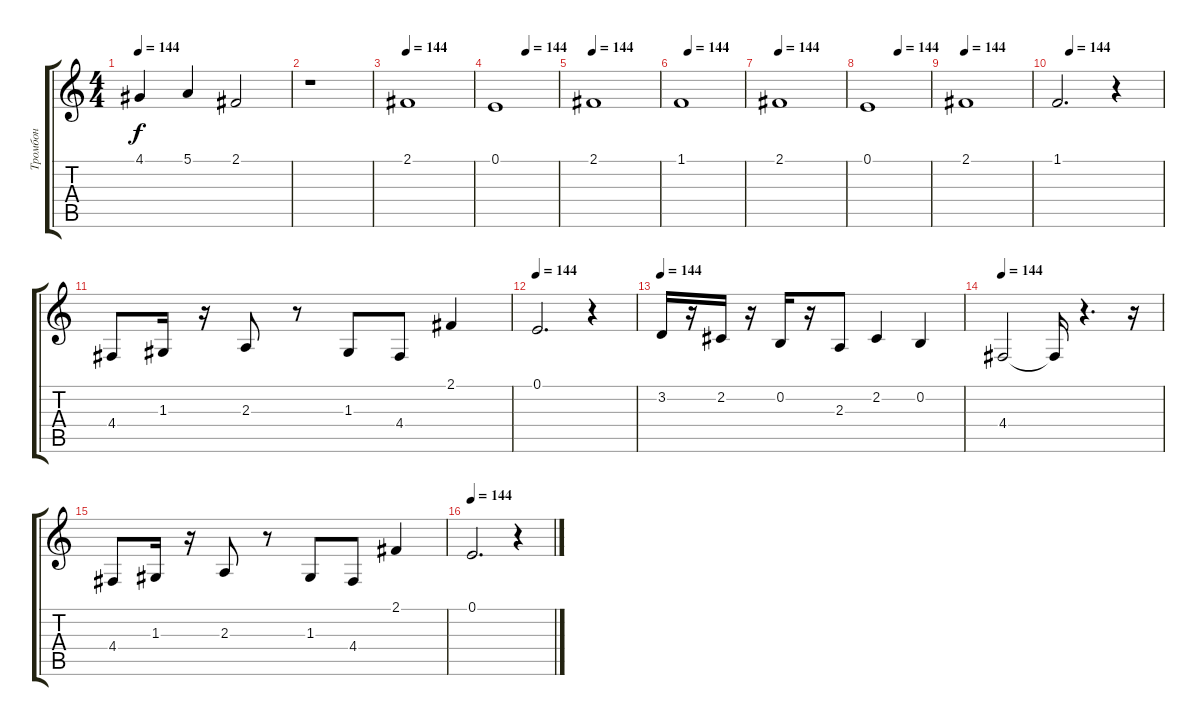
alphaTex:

\track ("Тромбон" "Тромбон") {instrument trombone}
\staff {score tabs}
\tuning (E4 B3 G3 D3 A2 E2) {hide}
\ts (4 4)
\tempo 144
\clef g2
\ks c
4.1.4{dy f} 5.1.4 2.1.2 |
r.1 |
\tempo 144
2.1.1 |
\tempo (144 0.5)
0.1.1 |
\tempo 144
2.1.1 |
\tempo (144 0.125)
1.1.1 |
\tempo 144
2.1.1 |
\tempo (144 0.5)
0.1.1 |
\tempo 144
2.1.1 |
\tempo (144 0.125)
1.1.2{d} r.4 |
4.4.8 1.3.16 r.16 2.3.8 r.8 1.3.8 4.4.8 2.1.4 |
\tempo 144
0.1.2{d} r.4 |
\tempo 144
3.2.16 r.16 2.2.16 r.16 0.2.16 r.16 2.3.8 2.2.4 0.2.4 |
\tempo 144
4.4.2 4.4{t}.16 r.4{d} r.16 |
4.4.8 1.3.16 r.16 2.3.8 r.8 1.3.8 4.4.8 2.1.4 |
\tempo 144
0.1.2{d} r.4
